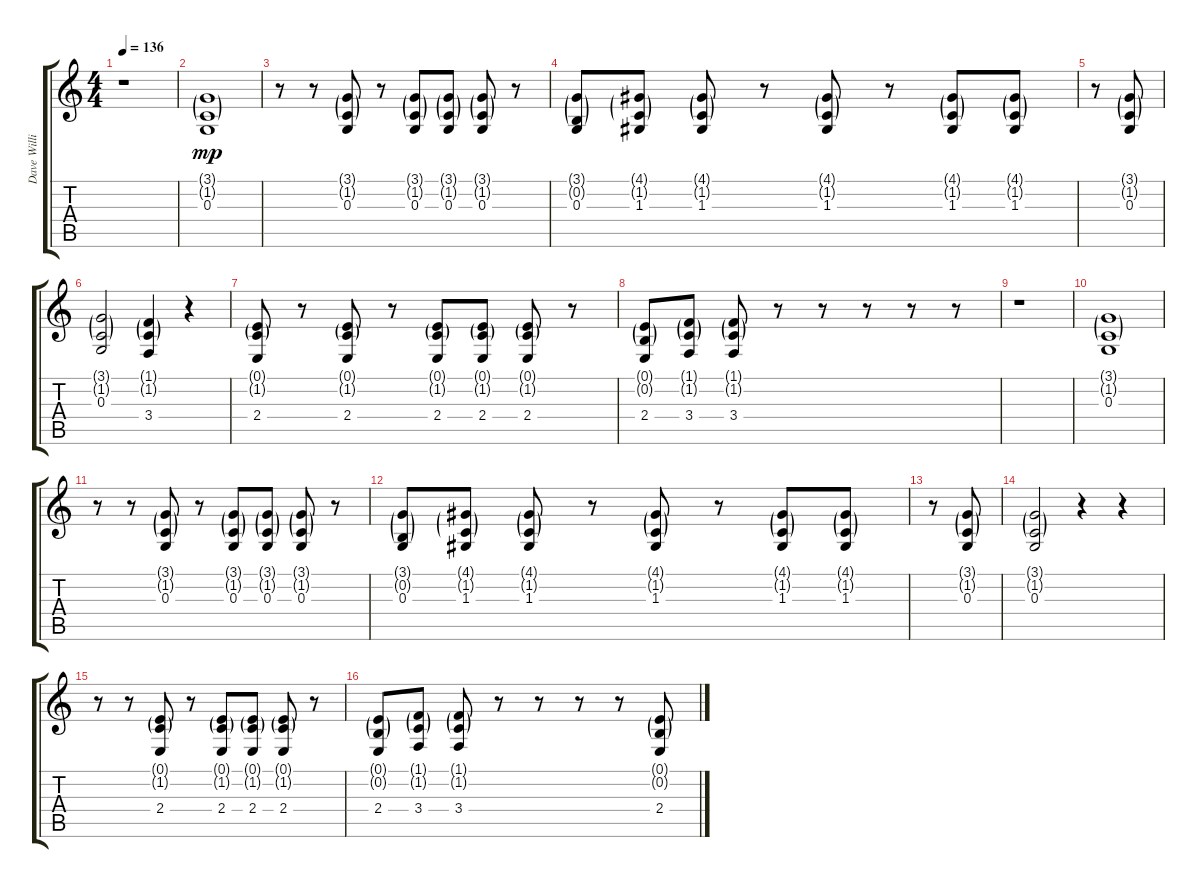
\track ("Dave Williams" "Dave Willi") {instrument cello}
\staff {score tabs}
\tuning (E4 B3 G3 D3 A2 E2) {hide}
\ts (4 4)
\tempo 136
\clef g2
\ks c
r.1{dy f} |
(3.1{g} 1.2{g} 0.3).1{dy mp} |
r.8 r.8 (3.1{g} 1.2{g} 0.3).8 r.8 (3.1{g} 1.2{g} 0.3).8 (3.1{g} 1.2{g} 0.3).8 (3.1{g} 1.2{g} 0.3).8 r.8 |
(3.1{g} 0.2{g} 0.3).8 (4.1{g} 1.2{g} 1.3).8 (4.1{g} 1.2{g} 1.3).8 r.8 (4.1{g} 1.2{g} 1.3).8 r.8 (4.1{g} 1.2{g} 1.3).8 (4.1{g} 1.2{g} 1.3).8 |
r.8 (3.1{g} 1.2{g} 0.3).8 |
(3.1{g} 1.2{g} 0.3).2 (1.1{g} 1.2{g} 3.4).4 r.4 |
(0.1{g} 1.2{g} 2.4).8 r.8 (0.1{g} 1.2{g} 2.4).8 r.8 (0.1{g} 1.2{g} 2.4).8 (0.1{g} 1.2{g} 2.4).8 (0.1{g} 1.2{g} 2.4).8 r.8 |
(0.1{g} 0.2{g} 2.4).8 (1.1{g} 1.2{g} 3.4).8 (1.1{g} 1.2{g} 3.4).8 r.8 r.8 r.8 r.8 r.8 |
r.1 |
(3.1{g} 1.2{g} 0.3).1 |
r.8 r.8 (3.1{g} 1.2{g} 0.3).8 r.8 (3.1{g} 1.2{g} 0.3).8 (3.1{g} 1.2{g} 0.3).8 (3.1{g} 1.2{g} 0.3).8 r.8 |
(3.1{g} 0.2{g} 0.3).8 (4.1{g} 1.2{g} 1.3).8 (4.1{g} 1.2{g} 1.3).8 r.8 (4.1{g} 1.2{g} 1.3).8 r.8 (4.1{g} 1.2{g} 1.3).8 (4.1{g} 1.2{g} 1.3).8 |
r.8 (3.1{g} 1.2{g} 0.3).8 |
(3.1{g} 1.2{g} 0.3).2 r.4 r.4 |
r.8 r.8 (0.1{g} 1.2{g} 2.4).8 r.8 (0.1{g} 1.2{g} 2.4).8 (0.1{g} 1.2{g} 2.4).8 (0.1{g} 1.2{g} 2.4).8 r.8 |
(0.1{g} 0.2{g} 2.4).8 (1.1{g} 1.2{g} 3.4).8 (1.1{g} 1.2{g} 3.4).8 r.8 r.8 r.8 r.8 (0.1{g} 0.2{g} 2.4).8
